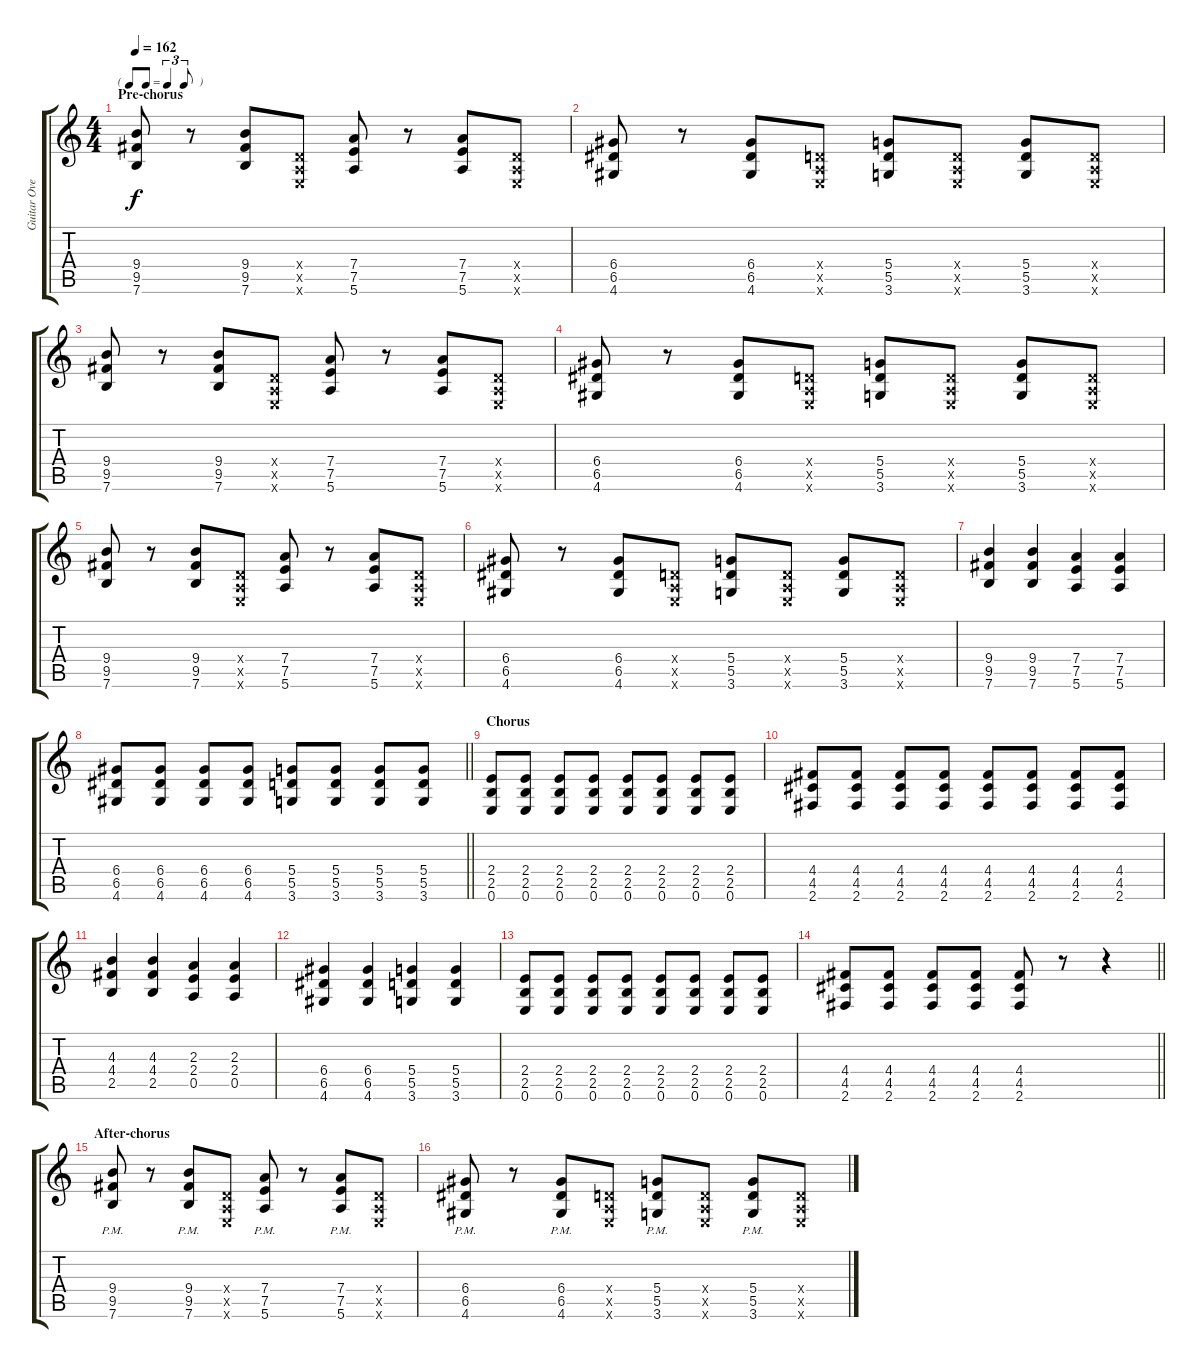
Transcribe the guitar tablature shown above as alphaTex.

\track ("Guitar Overdub" "Guitar Ove") {instrument distortionguitar}
\staff {score tabs}
\tuning (E4 B3 G3 D3 A2 E2) {hide}
\ts (4 4)
\tf triplet8th
\section ("" "Pre-chorus")
\tempo 162
\clef g2
\ks c
(9.4 9.5 7.6).8{dy f} r.8 (9.4 9.5 7.6).8 (0.4{x} 0.5{x} 0.6{x}).8 (7.4 7.5 5.6).8 r.8 (7.4 7.5 5.6).8 (0.4{x} 0.5{x} 0.6{x}).8 |
(6.4 6.5 4.6).8 r.8 (6.4 6.5 4.6).8 (0.4{x} 0.5{x} 0.6{x}).8 (5.4 5.5 3.6).8 (0.4{x} 0.5{x} 0.6{x}).8 (5.4 5.5 3.6).8 (0.4{x} 0.5{x} 0.6{x}).8 |
(9.4 9.5 7.6).8 r.8 (9.4 9.5 7.6).8 (0.4{x} 0.5{x} 0.6{x}).8 (7.4 7.5 5.6).8 r.8 (7.4 7.5 5.6).8 (0.4{x} 0.5{x} 0.6{x}).8 |
(6.4 6.5 4.6).8 r.8 (6.4 6.5 4.6).8 (0.4{x} 0.5{x} 0.6{x}).8 (5.4 5.5 3.6).8 (0.4{x} 0.5{x} 0.6{x}).8 (5.4 5.5 3.6).8 (0.4{x} 0.5{x} 0.6{x}).8 |
(9.4 9.5 7.6).8 r.8 (9.4 9.5 7.6).8 (0.4{x} 0.5{x} 0.6{x}).8 (7.4 7.5 5.6).8 r.8 (7.4 7.5 5.6).8 (0.4{x} 0.5{x} 0.6{x}).8 |
(6.4 6.5 4.6).8 r.8 (6.4 6.5 4.6).8 (0.4{x} 0.5{x} 0.6{x}).8 (5.4 5.5 3.6).8 (0.4{x} 0.5{x} 0.6{x}).8 (5.4 5.5 3.6).8 (0.4{x} 0.5{x} 0.6{x}).8 |
(9.4 9.5 7.6).4 (9.4 9.5 7.6).4 (7.4 7.5 5.6).4 (7.4 7.5 5.6).4 |
\barLineRight lightlight
(6.4 6.5 4.6).8 (6.4 6.5 4.6).8 (6.4 6.5 4.6).8 (6.4 6.5 4.6).8 (5.4 5.5 3.6).8 (5.4 5.5 3.6).8 (5.4 5.5 3.6).8 (5.4 5.5 3.6).8 |
\section ("" "Chorus")
(2.4 2.5 0.6).8 (2.4 2.5 0.6).8 (2.4 2.5 0.6).8 (2.4 2.5 0.6).8 (2.4 2.5 0.6).8 (2.4 2.5 0.6).8 (2.4 2.5 0.6).8 (2.4 2.5 0.6).8 |
(4.4 4.5 2.6).8 (4.4 4.5 2.6).8 (4.4 4.5 2.6).8 (4.4 4.5 2.6).8 (4.4 4.5 2.6).8 (4.4 4.5 2.6).8 (4.4 4.5 2.6).8 (4.4 4.5 2.6).8 |
(4.3 4.4 2.5).4 (4.3 4.4 2.5).4 (2.3 2.4 0.5).4 (2.3 2.4 0.5).4 |
(6.4 6.5 4.6).4 (6.4 6.5 4.6).4 (5.4 5.5 3.6).4 (5.4 5.5 3.6).4 |
(2.4 2.5 0.6).8 (2.4 2.5 0.6).8 (2.4 2.5 0.6).8 (2.4 2.5 0.6).8 (2.4 2.5 0.6).8 (2.4 2.5 0.6).8 (2.4 2.5 0.6).8 (2.4 2.5 0.6).8 |
\barLineRight lightlight
(4.4 4.5 2.6).8 (4.4 4.5 2.6).8 (4.4 4.5 2.6).8 (4.4 4.5 2.6).8 (4.4 4.5 2.6).8 r.8 r.4 |
\section ("" "After-chorus")
(9.4{pm} 9.5{pm} 7.6{pm}).8 r.8 (9.4{pm} 9.5{pm} 7.6{pm}).8 (0.4{x} 0.5{x} 0.6{x}).8 (7.4{pm} 7.5{pm} 5.6{pm}).8 r.8 (7.4{pm} 7.5{pm} 5.6{pm}).8 (0.4{x} 0.5{x} 0.6{x}).8 |
(6.4{pm} 6.5{pm} 4.6{pm}).8 r.8 (6.4{pm} 6.5{pm} 4.6{pm}).8 (0.4{x} 0.5{x} 0.6{x}).8 (5.4{pm} 5.5{pm} 3.6{pm}).8 (0.4{x} 0.5{x} 0.6{x}).8 (5.4{pm} 5.5{pm} 3.6{pm}).8 (0.4{x} 0.5{x} 0.6{x}).8
